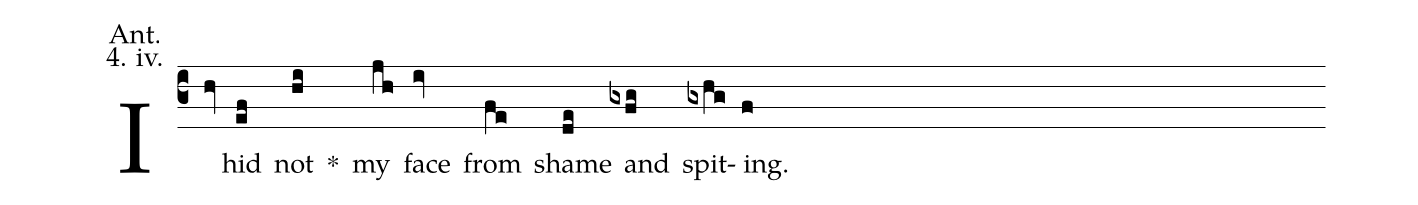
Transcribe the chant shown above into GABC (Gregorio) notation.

annotation: Ant.;
annotation: 4. iv.;
%%
(c3) I(hv) hid(ef) not(hi) <sp>*</sp>() my(jh) face(iv) from(fe) shame(de) and(gxfg) spit(gxhg)ing.(f)
